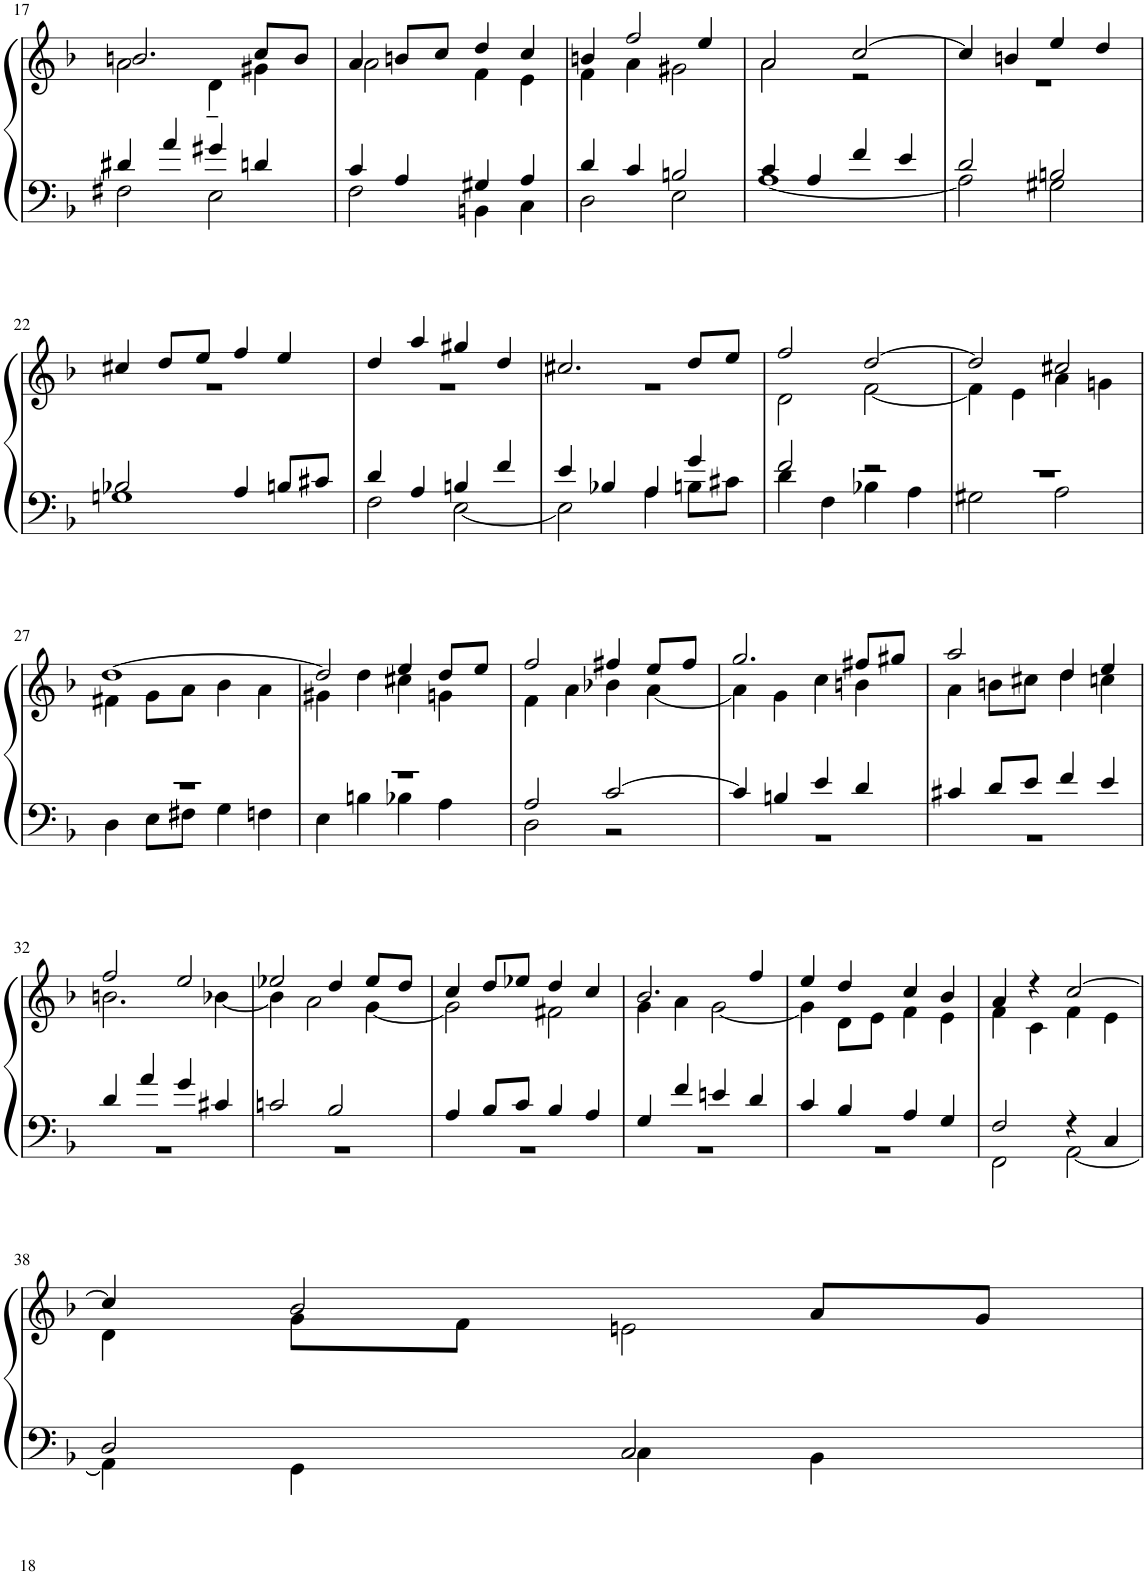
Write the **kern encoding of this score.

**kern	**kern
*part1	*part1
*staff2	*staff1
*I"Piano	*
*I'Pno	*
!!LO:PB:g=z
*clefF4	*clefG2
*k[b-]	*k[b-]
*M4/4	*M4/4
*met(c)	*met(c)
=17	=17
*^	*^
4d#X/	2F#X\	2.bn/	2a\
4a/	.	.	.
4g#X/	2E\	.	4d~\
4dn/	.	8cc/L	4g#X\
.	.	8b/J	.
=18	=18	=18	=18
4c/	2F\	4a/	2a\
4A/	.	8bn/L	.
.	.	8cc/J	.
4G#X/	4BBn\	4dd/	4f\
4A/	4C\	4cc/	4e\
=19	=19	=19	=19
4d/	2D\	4bn/	4f\
4c/	.	2ff/	4a\
2Bn/	2E\	.	2g#X\
.	.	4ee/	.
=20	=20	=20	=20
4c/	[1A	2a/	2a\
4A/	.	.	.
4f/	.	[2cc/	2r
4e/	.	.	.
=21	=21	=21	=21
2d/	2A\]	4cc/]	1r
.	.	4bn/	.
2Bn/	2G#X\	4ee/	.
.	.	4dd/	.
!!LO:LB:g=z	!!
=22	=22	=22	=22
2B-X/	1Gn	4cc#X/	1r
.	.	8dd/L	.
.	.	8ee/J	.
4A/	.	4ff/	.
8Bn/L	.	4ee/	.
8c#X/J	.	.	.
=23	=23	=23	=23
4d/	2F\	4dd/	1r
4A/	.	4aa/	.
4Bn/	[2E\	4gg#X/	.
4f/	.	4dd/	.
=24	=24	=24	=24
4e/	2E\]	2.cc#X/	1r
4B-X/	.	.	.
4A/	4A\	.	.
4g/	8Bn\L	8dd/L	.
.	8c#X\J	8ee/J	.
=25	=25	=25	=25
2f/	4d\	2ff/	2d\
.	4F\	.	.
2r	4B-X\	[2dd/	[2f\
.	4A\	.	.
=26	=26	=26	=26
1r	2G#X\	2dd/]	4f\]
.	.	.	4e\
.	2A\	2cc#X/	4a\
.	.	.	4gn\
!!LO:LB:g=z	!!
=27	=27	=27	=27
1r	4D\	[1dd	4f#X\
.	8E\L	.	8g\L
.	8F#X\J	.	8a\J
.	4G\	.	4b-\
.	4Fn\	.	4a\
=28	=28	=28	=28
1r	4E\	2dd/]	4g#X\
.	4Bn\	.	4dd\
.	4B-X\	4ee/	4cc#X\
.	4A\	8dd/L	4gn\
.	.	8ee/J	.
=29	=29	=29	=29
2A/	2D\	2ff/	4f\
.	.	.	4a\
[2c/	2r	4ff#X/	4b-X\
.	.	8ee/L	[4a\
.	.	8ff#/J	.
=30	=30	=30	=30
4c/]	1r	2.gg/	4a\]
4Bn/	.	.	4g\
4e/	.	.	4cc\
4d/	.	8ff#X/L	4bn\
.	.	8gg#X/J	.
=31	=31	=31	=31
4c#X/	1r	2aa/	4a\
8d/L	.	.	8bn\L
8e/J	.	.	8cc#X\J
4f/	.	4dd/	4dd\
4e/	.	4ee/	4ccn\
!!LO:LB:g=z	!!
=32	=32	=32	=32
4d/	1r	2ff/	2.bn\
4a/	.	.	.
4g/	.	2ee/	.
4c#X/	.	.	[4b-X\
=33	=33	=33	=33
2cn/	1r	2ee-X/	4b-\]
.	.	.	2a\
2B-/	.	4dd/	.
.	.	8ee-/L	[4g\
.	.	8dd/J	.
=34	=34	=34	=34
4A/	1r	4cc/	2g\]
8B-/L	.	8dd/L	.
8c/J	.	8ee-X/J	.
4B-/	.	4dd/	2f#X\
4A/	.	4cc/	.
=35	=35	=35	=35
4G/	1r	2.b-/	4g\
4f/	.	.	4a\
4en/	.	.	[2g\
4d/	.	4ff/	.
=36	=36	=36	=36
4c/	1r	4ee/	4g\]
4B-/	.	4dd/	8d\L
.	.	.	8e\J
4A/	.	4cc/	4f\
4G/	.	4b-/	4e\
=37	=37	=37	=37
2F/	2FF\	4a/	4f\
.	.	4r	4c\
4r	[2AA\	[2cc/	4f\
4C/	.	.	4e\
!!LO:LB:g=z	!!
=38	=38	=38	=38
2D/	4AA\]	4cc/]	4d\
.	4GG\	2b-/	8g\L
.	.	.	8f\J
2C/	4C\	.	2en\
.	4BB-\	8a/L	.
.	.	8g/J	.
*v	*v	*	*
*	*v	*v
=	=
*-	*-
